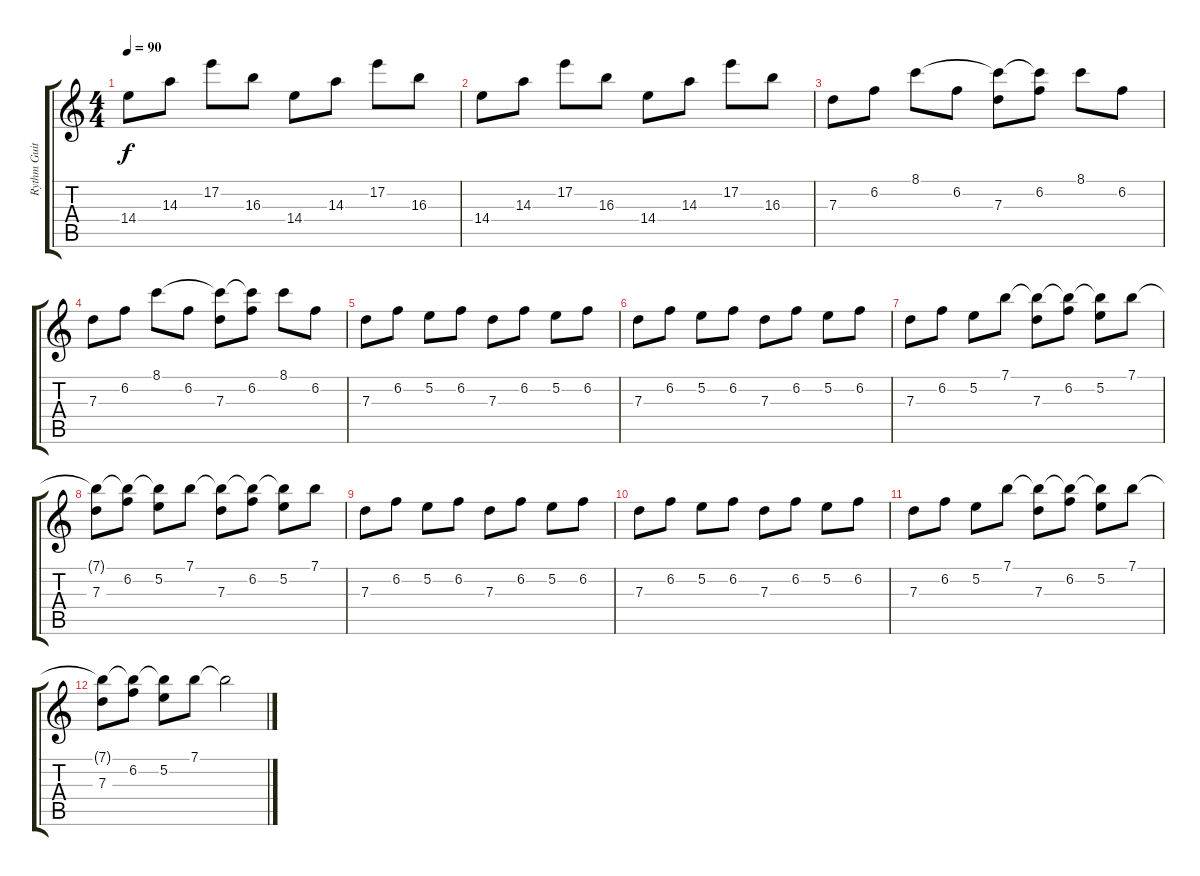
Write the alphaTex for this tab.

\track ("Rythm Guitar" "Rythm Guit") {instrument electricguitarclean}
\staff {score tabs}
\tuning (E4 B3 G3 D3 A2 E2) {hide}
\ts (4 4)
\tempo 90
\clef g2
\ks c
14.4.8{dy f} 14.3.8 17.2.8 16.3.8 14.4.8 14.3.8 17.2.8 16.3.8 |
14.4.8 14.3.8 17.2.8 16.3.8 14.4.8 14.3.8 17.2.8 16.3.8 |
7.3.8 6.2.8 8.1.8 6.2.8 (8.1{t} 7.3).8 (8.1{t} 6.2).8 8.1.8 6.2.8 |
7.3.8 6.2.8 8.1.8 6.2.8 (8.1{t} 7.3).8 (8.1{t} 6.2).8 8.1.8 6.2.8 |
7.3.8 6.2.8 5.2.8 6.2.8 7.3.8 6.2.8 5.2.8 6.2.8 |
7.3.8 6.2.8 5.2.8 6.2.8 7.3.8 6.2.8 5.2.8 6.2.8 |
7.3.8 6.2.8 5.2.8 7.1.8 (7.1{t} 7.3).8 (7.1{t} 6.2).8 (7.1{t} 5.2).8 7.1.8 |
(7.1{t} 7.3).8 (7.1{t} 6.2).8 (7.1{t} 5.2).8 7.1.8 (7.1{t} 7.3).8 (7.1{t} 6.2).8 (7.1{t} 5.2).8 7.1.8 |
7.3.8 6.2.8 5.2.8 6.2.8 7.3.8 6.2.8 5.2.8 6.2.8 |
7.3.8 6.2.8 5.2.8 6.2.8 7.3.8 6.2.8 5.2.8 6.2.8 |
7.3.8 6.2.8 5.2.8 7.1.8 (7.1{t} 7.3).8 (7.1{t} 6.2).8 (7.1{t} 5.2).8 7.1.8 |
(7.1{t} 7.3).8 (7.1{t} 6.2).8 (7.1{t} 5.2).8 7.1.8 7.1{t}.2
